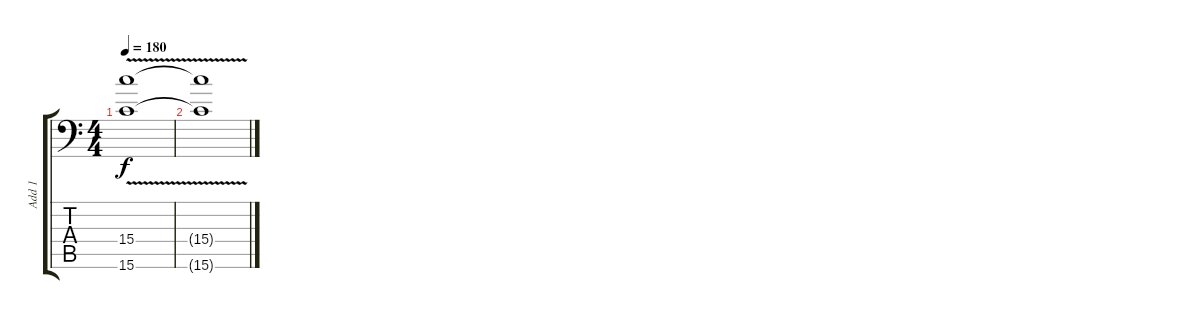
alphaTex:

\track ("Add 1" "Add 1") {instrument distortionguitar}
\staff {score tabs}
\tuning (B3 Gb3 D3 A2 E2 A1) {hide}
\ts (4 4)
\tempo 180
\clef f4
\ks c
(15.4{v t} 15.6{v t}).1{dy f} |
(15.4{v t} 15.6{v t}).1
